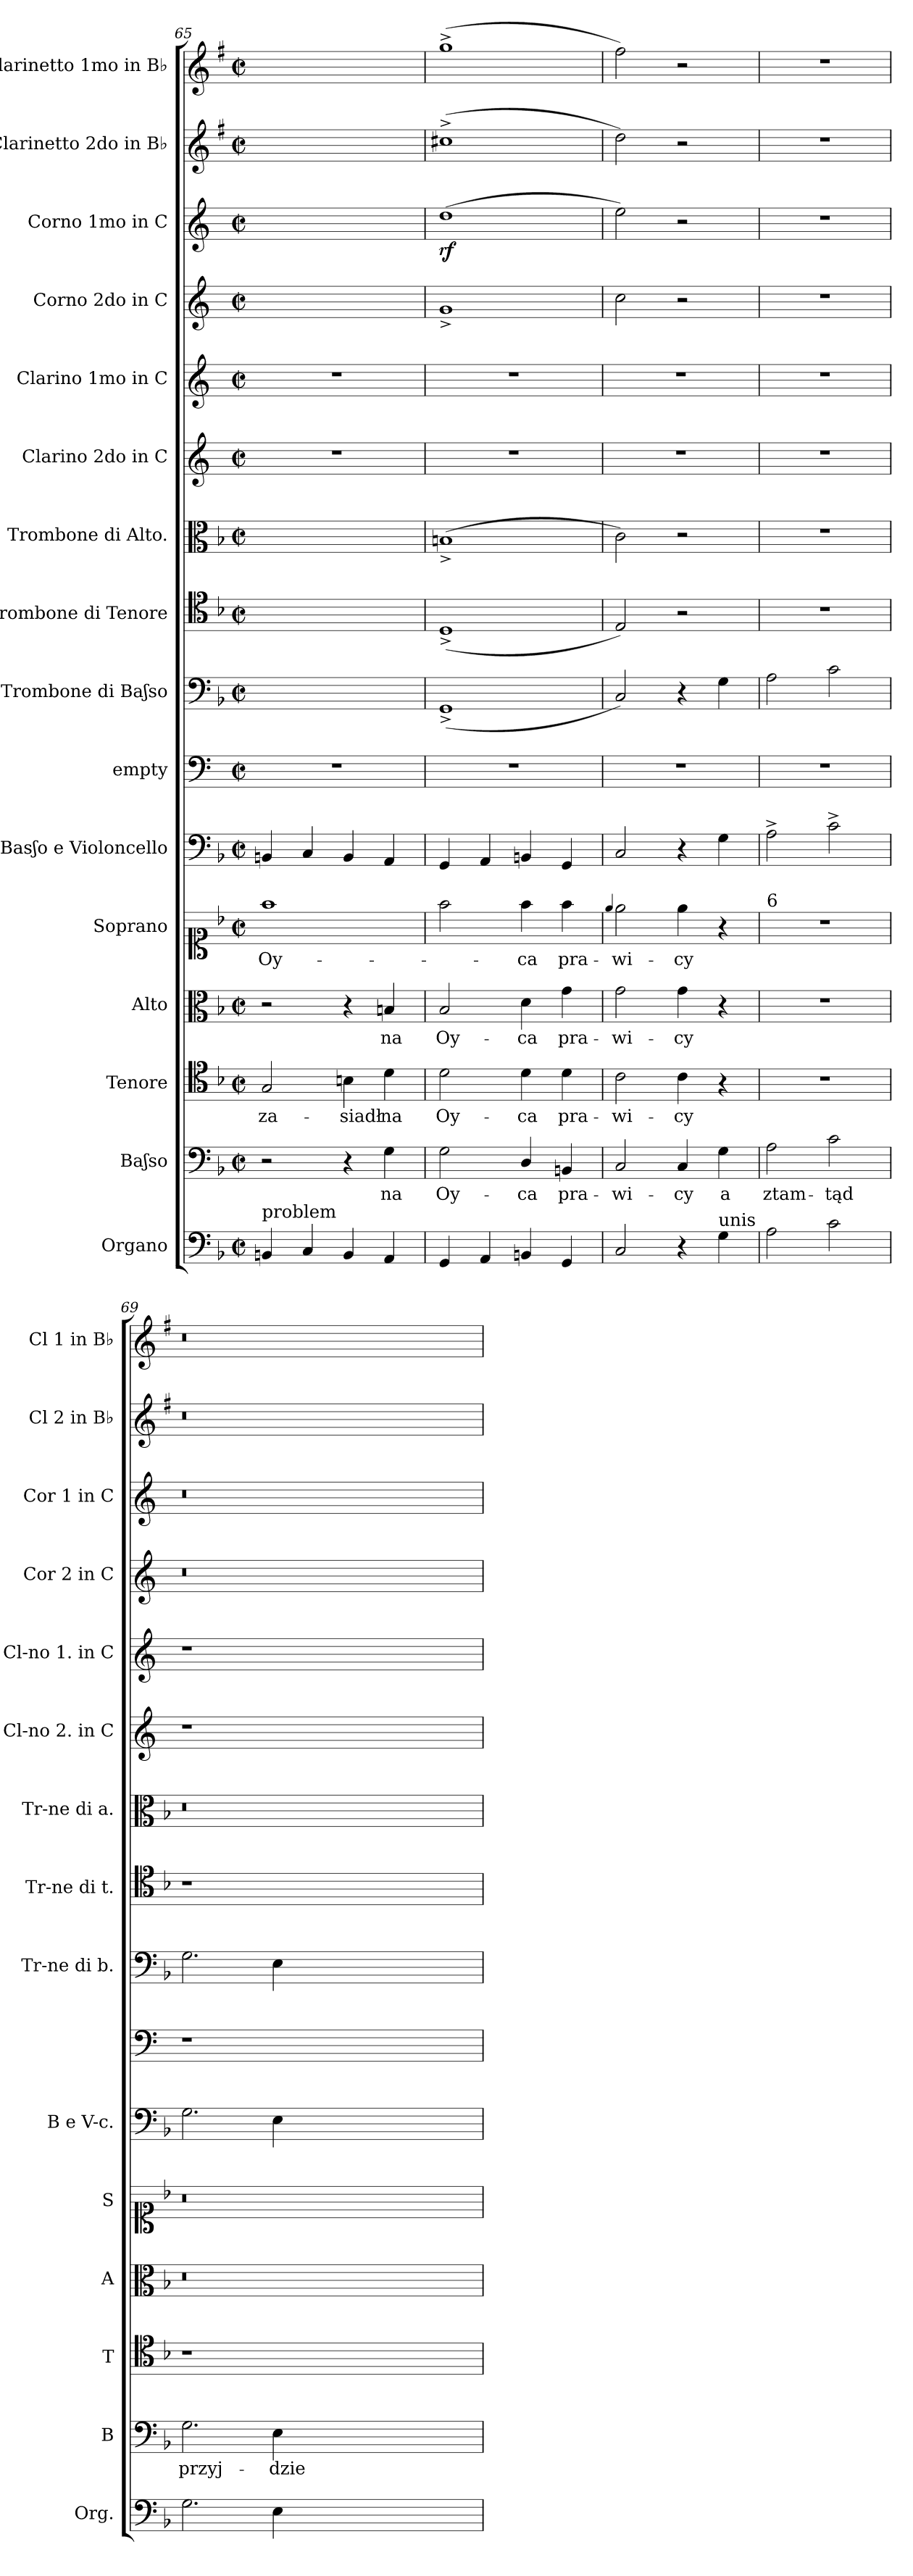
**kern	**kern	**text	**kern	**text	**kern	**text	**kern	**text	**kern	**kern	**kern	**kern	**kern	**kern	**kern	**kern	**kern	**dynam	**kern	**kern
*part16	*part15	*part15	*part14	*part14	*part13	*part13	*part12	*part12	*part11	*part10	*part9	*part8	*part7	*part6	*part5	*part4	*part3	*part3	*part2	*part1
*staff16	*staff15	*staff15	*staff14	*staff14	*staff13	*staff13	*staff12	*staff12	*staff11	*staff10	*staff9	*staff8	*staff7	*staff6	*staff5	*staff4	*staff3	*staff3	*staff2	*staff1
*I"Organo	*I"Baʃso	*	*I"Tenore	*	*I"Alto	*	*I"Soprano	*	*I"Basʃo e Violoncello	*I"empty	*I"Trombone di Baʃso	*I"Trombone di Tenore	*I"Trombone di Alto.	*I"Clarino 2do in C	*I"Clarino 1mo in C	*I"Corno 2do in C	*I"Corno 1mo in C	*	*I"Clarinetto 2do in B♭	*I"Clarinetto 1mo in B♭
*I'Org.	*I'B	*	*I'T	*	*I'A	*	*I'S	*	*I'B e V-c.	*	*I'Tr-ne di b.	*I'Tr-ne di t.	*I'Tr-ne di a.	*I'Cl-no 2. in C	*I'Cl-no 1. in C	*I'Cor 2 in C	*I'Cor 1 in C	*	*I'Cl 2 in B♭	*I'Cl 1 in B♭
*clefF4	*clefF4	*	*clefC4	*	*clefC3	*	*clefC1	*	*clefF4	*clefF4	*clefF4	*clefC4	*clefC3	*clefG2	*clefG2	*clefG2	*clefG2	*	*clefG2	*clefG2
*	*	*	*	*	*	*	*	*	*	*	*	*	*	*ITrd-3c-5	*ITrd-3c-5	*ITrd4c7	*ITrd4c7	*	*ITrd1c2	*ITrd1c2
*k[b-]	*k[b-]	*	*k[b-]	*	*k[b-]	*	*k[b-]	*	*k[b-]	*	*k[b-]	*k[b-]	*k[b-]	*k[b-]	*k[b-]	*k[b-]	*k[b-]	*	*k[b-]	*k[b-]
*F:	*F:	*	*F:	*	*F:	*	*F:	*	*F:	*	*F:	*F:	*F:	*F:	*F:	*F:	*F:	*	*F:	*F:
*M2/2	*M2/2	*	*M2/2	*	*M2/2	*	*M2/2	*	*M2/2	*M2/2	*M2/2	*M2/2	*M2/2	*M2/2	*M2/2	*M2/2	*M2/2	*	*M2/2	*M2/2
*met(c|)	*met(c|)	*	*met(c|)	*	*met(c|)	*	*met(c|)	*	*met(c|)	*met(c|)	*met(c|)	*met(c|)	*met(c|)	*met(c|)	*met(c|)	*met(c|)	*met(c|)	*	*met(c|)	*met(c|)
=65	=65	=65	=65	=65	=65	=65	=65	=65	=65	=65	=65	=65	=65	=65	=65	=65	=65	=65	=65	=65
!LO:TX:a:t=problem	!	!	!	!	!	!	!	!	!	!	!	!	!	!	!	!	!	!	!	!
4BBn/	2r	.	2G/	za-	2r	.	1ff	Oy-	4BBn/	1r	1ryy	1ryy	1ryy	1r	1r	1ryy	1ryy	.	1ryy	1ryy
4C/	.	.	.	.	.	.	.	.	4C/	.	.	.	.	.	.	.	.	.	.	.
4BB/	4r	.	4Bn\	-siadł	4r	.	.	.	4BB/	.	.	.	.	.	.	.	.	.	.	.
4AA/	4G\	na	4d\	na	4Bn/	na	.	.	4AA/	.	.	.	.	.	.	.	.	.	.	.
=66	=66	=66	=66	=66	=66	=66	=66	=66	=66	=66	=66	=66	=66	=66	=66	=66	=66	=66	=66	=66
4GG/	2G\	Oy-	2d\	Oy-	2B-/	Oy-	2ff\	.	4GG/	1r	(1GG^	(1D^	(1Bn^	1r	1r	1c^	(1g	rf	(1bn^<	(1ff^<
4AA/	.	.	.	.	.	.	.	.	4AA/	.	.	.	.	.	.	.	.	.	.	.
4BBn/	4D/	-ca	4d\	-ca	4d\	-ca	4ff\	-ca	4BBn/	.	.	.	.	.	.	.	.	.	.	.
4GG/	4BBn/	pra-	4d\	pra-	4g\	pra-	4ff\	pra-	4GG/	.	.	.	.	.	.	.	.	.	.	.
=67	=67	=67	=67	=67	=67	=67	=67	=67	=67	=67	=67	=67	=67	=67	=67	=67	=67	=67	=67	=67
.	.	.	.	.	.	.	4qqee/	.	.	.	.	.	.	.	.	.	.	.	.	.
2C/	2C/	-wi-	2c\	-wi-	2g\	-wi-	2ee\	-wi-	2C/	1r	2C/)	2E/)	2c\)	1r	1r	2f\	2a\)	.	2cc\)	2ee\)
4r	4C/	-cy	4c\	-cy	4g\	-cy	4ee\	-cy	4r	.	4r	2r	2r	.	.	2r	2r	.	2r	2r
!LO:TX:a:t=unis	!	!	!	!	!	!	!	!	!	!	!	!	!	!	!	!	!	!	!	!
4G\	4G\	a	4r	.	4r	.	4r	.	4G\	.	4G\	.	.	.	.	.	.	.	.	.
=68	=68	=68	=68	=68	=68	=68	=68	=68	=68	=68	=68	=68	=68	=68	=68	=68	=68	=68	=68	=68
!	!	!	!	!	!	!	!LO:TX:a:t=6	!	!	!	!	!	!	!	!	!	!	!	!	!
2A\	2A\	ztam-	1r	.	1r	.	1r	.	2A^<\	1r	2A\	1r	1r	1r	1r	1r	1r	.	1r	1r
2c\	2c\	-tąd	.	.	.	.	.	.	2c^<\	.	2c\	.	.	.	.	.	.	.	.	.
=69	=69	=69	=69	=69	=69	=69	=69	=69	=69	=69	=69	=69	=69	=69	=69	=69	=69	=69	=69	=69
2.G\	2.G\	przyj-	1r	.	0.r	.	0.r	.	2.G\	1r	2.G\	1r	0.r	1r	1r	0.r	0.r	.	0.r	0.r
4E\	4E\	-dzie	.	.	.	.	.	.	4E\	.	4E\	.	.	.	.	.	.	.	.	.
0ryy	0ryy	.	0ryy	.	.	.	.	.	0ryy	0ryy	0ryy	0ryy	.	0ryy	0ryy	.	.	.	.	.
=	=	=	=	=	=	=	=	=	=	=	=	=	=	=	=	=	=	=	=	=
*-	*-	*-	*-	*-	*-	*-	*-	*-	*-	*-	*-	*-	*-	*-	*-	*-	*-	*-	*-	*-
